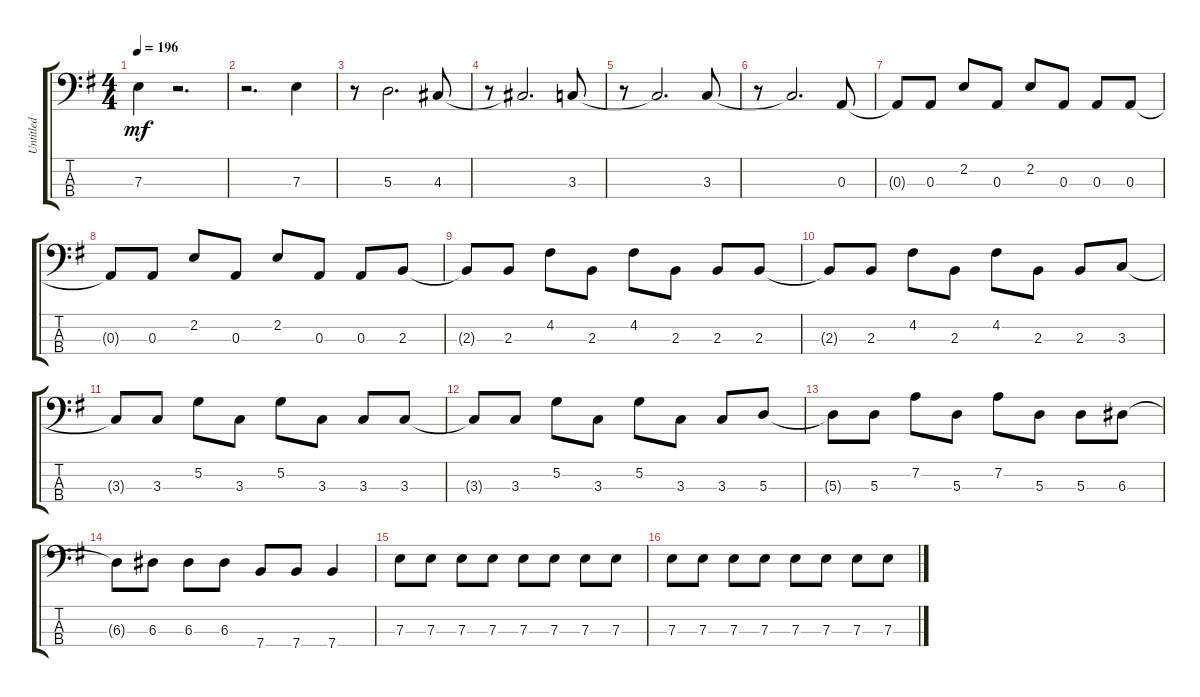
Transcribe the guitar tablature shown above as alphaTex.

\track ("Untitled" "Untitled") {instrument electricbassfinger}
\staff {score tabs}
\tuning (G2 D2 A1 E1) {hide}
\ts (4 4)
\tempo 196
\clef f4
\ks g
7.3.4{dy mf} r.2{d} |
r.2{d} 7.3.4 |
r.8 5.3.2{d} 4.3.8 |
r.8 4.3{t}.2{d} 3.3.8 |
r.8 3.3{t}.2{d} 3.3.8 |
r.8 3.3{t}.2{d} 0.3.8 |
0.3{t}.8 0.3.8 2.2.8 0.3.8 2.2.8 0.3.8 0.3.8 0.3.8 |
0.3{t}.8 0.3.8 2.2.8 0.3.8 2.2.8 0.3.8 0.3.8 2.3.8 |
2.3{t}.8 2.3.8 4.2.8 2.3.8 4.2.8 2.3.8 2.3.8 2.3.8 |
2.3{t}.8 2.3.8 4.2.8 2.3.8 4.2.8 2.3.8 2.3.8 3.3.8 |
3.3{t}.8 3.3.8 5.2.8 3.3.8 5.2.8 3.3.8 3.3.8 3.3.8 |
3.3{t}.8 3.3.8 5.2.8 3.3.8 5.2.8 3.3.8 3.3.8 5.3.8 |
5.3{t}.8 5.3.8 7.2.8 5.3.8 7.2.8 5.3.8 5.3.8 6.3.8 |
6.3{t}.8 6.3.8 6.3.8 6.3.8 7.4.8 7.4.8 7.4.4 |
7.3.8 7.3.8 7.3.8 7.3.8 7.3.8 7.3.8 7.3.8 7.3.8 |
7.3.8 7.3.8 7.3.8 7.3.8 7.3.8 7.3.8 7.3.8 7.3.8
